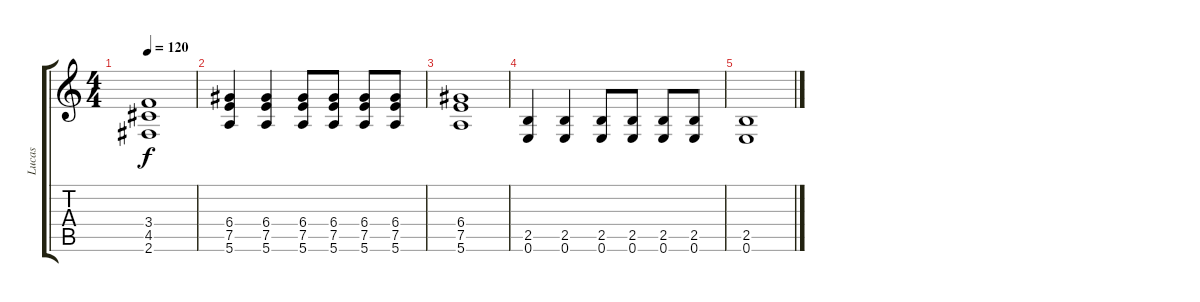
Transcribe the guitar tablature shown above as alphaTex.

\track ("Lucas" "Lucas") {instrument acousticguitarsteel}
\staff {score tabs}
\tuning (E4 B3 G3 D3 A2 E2) {hide}
\ts (4 4)
\tempo 120
\clef g2
\ks c
(3.4 4.5 2.6).1{dy f} |
(6.4 7.5 5.6).4 (6.4 7.5 5.6).4 (6.4 7.5 5.6).8 (6.4 7.5 5.6).8 (6.4 7.5 5.6).8 (6.4 7.5 5.6).8 |
(6.4 7.5 5.6).1 |
(2.5 0.6).4 (2.5 0.6).4 (2.5 0.6).8 (2.5 0.6).8 (2.5 0.6).8 (2.5 0.6).8 |
(2.5 0.6).1
